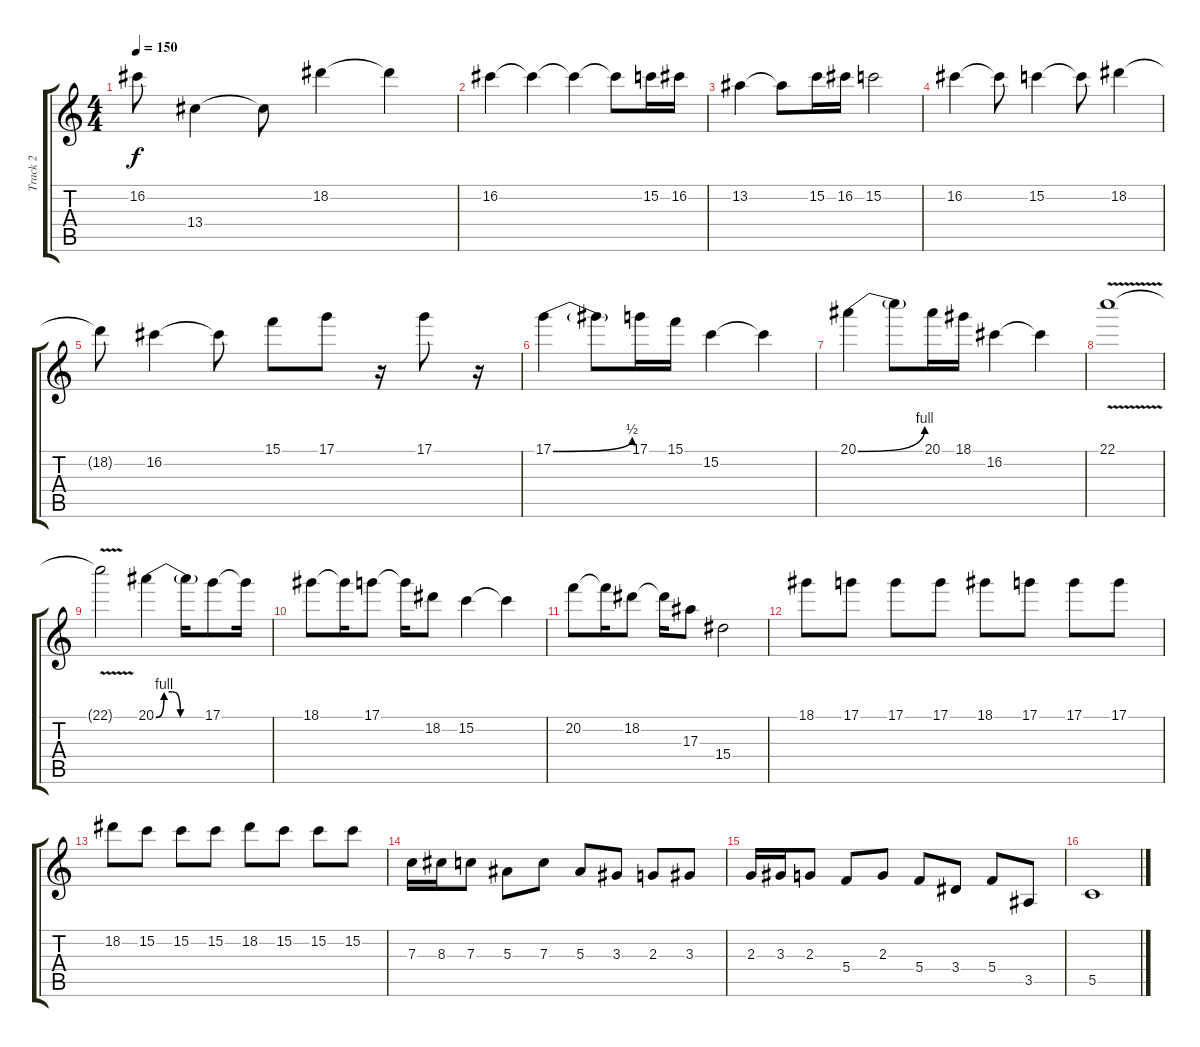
\track ("Track 2" "Track 2") {instrument distortionguitar}
\staff {score tabs}
\tuning (D4 A3 F3 C3 G2 C2) {hide}
\ts (4 4)
\tempo 150
\clef g2
\ks c
16.2{t}.8{dy f} 13.4.4 13.4{t}.8 18.2.4 18.2{t}.4 |
16.2.4 16.2{t}.4 16.2{t}.4 16.2{t}.8 15.2.16 16.2.16 |
13.2.4 13.2{t}.8 15.2.16 16.2.16 15.2.2 |
16.2.4 16.2{t}.8 15.2.4 15.2{t}.8 18.2.4 |
18.2{t}.8 16.2.4 16.2{t}.8 15.1.8 17.1.8 r.16 17.1.8 r.16 |
17.1{be (bend 0 0 60 2)}.4 17.1{t}.8 17.1.16 15.1.16 15.2.4 15.2{t}.4 |
20.1{be (bend 0 0 60 4)}.4 20.1{t}.8 20.1.16 18.1.16 16.2.4 16.2{t}.4 |
22.1{v}.1 |
22.1{t}.2 20.1{be (custom 0 0 10 4 20 4 30 0 60 0)}.4 20.1{t}.16 17.1.8 17.1{t}.16 |
18.1.8 18.1{t}.16 17.1.8 17.1{t}.16 18.2.8 15.2.4 15.2{t}.4 |
20.2.8 20.2{t}.16 18.2.8 18.2{t}.16 17.3.8 15.4.2 |
18.1.8 17.1.8 17.1.8 17.1.8 18.1.8 17.1.8 17.1.8 17.1.8 |
18.2.8 15.2.8 15.2.8 15.2.8 18.2.8 15.2.8 15.2.8 15.2.8 |
7.3.16 8.3.16 7.3.8 5.3.8 7.3.8 5.3.8 3.3.8 2.3.8 3.3.8 |
2.3.16 3.3.16 2.3.8 5.4.8 2.3.8 5.4.8 3.4.8 5.4.8 3.5.8 |
5.5.1
